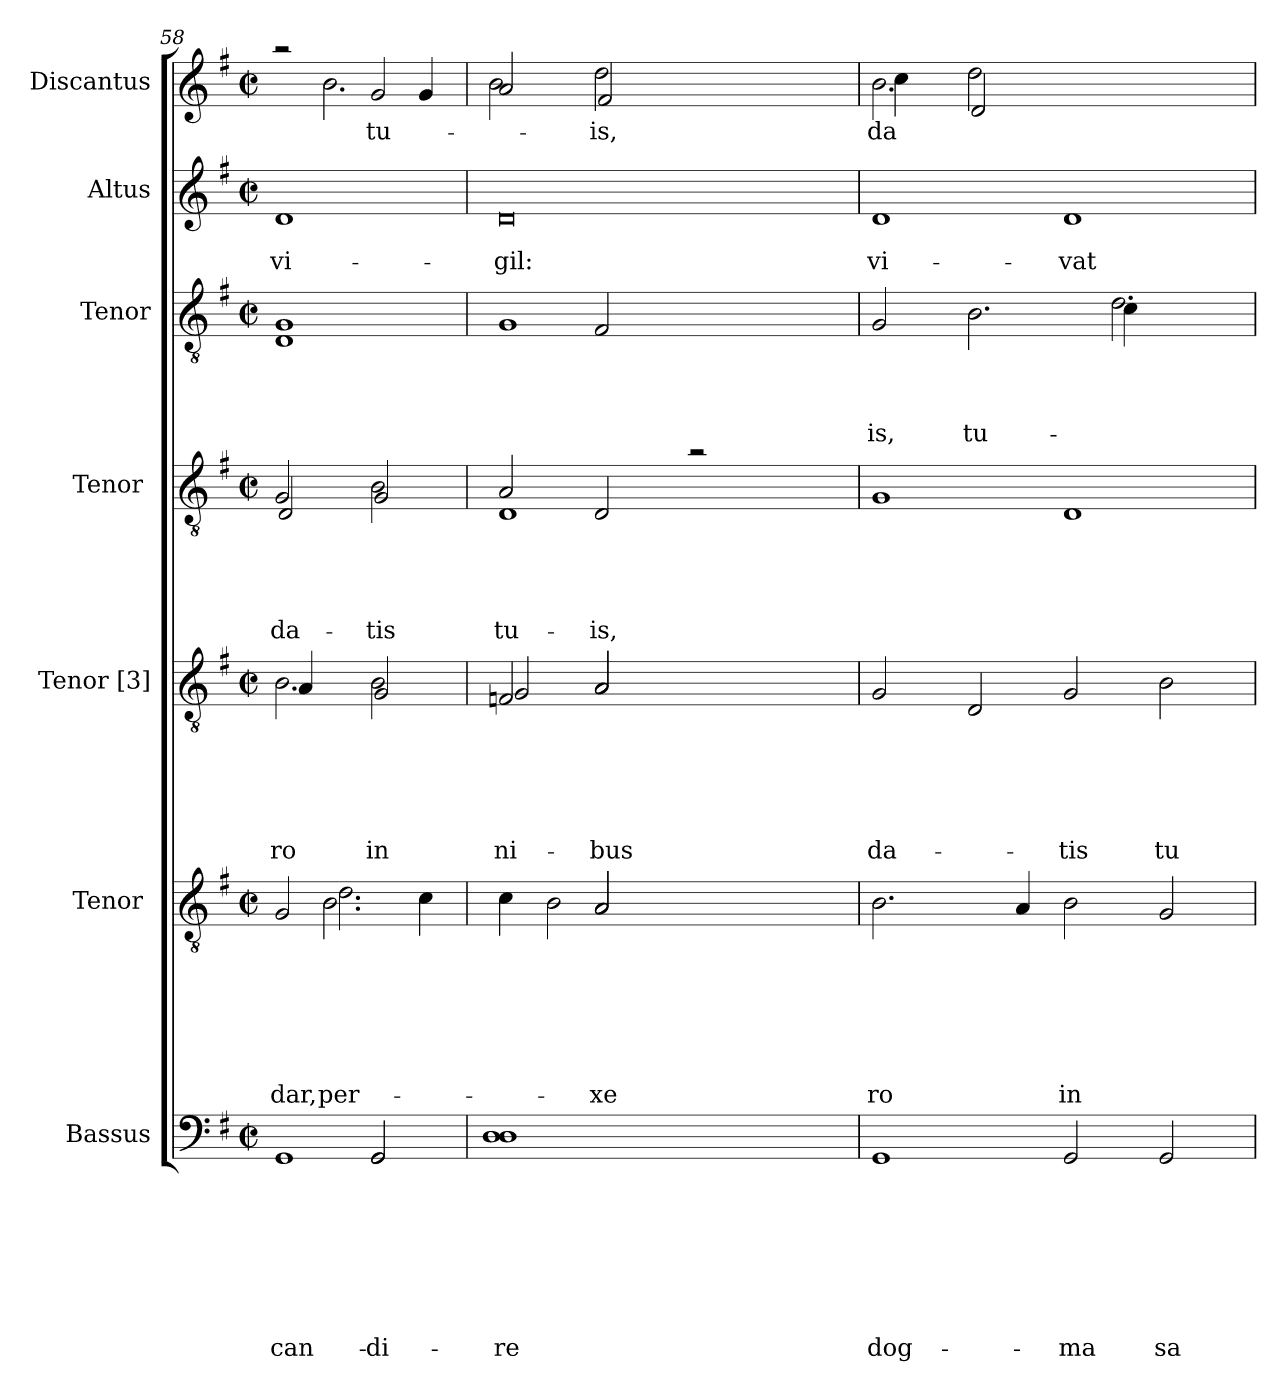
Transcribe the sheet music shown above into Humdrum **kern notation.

**kern	**text	**text	**text	**text	**text	**text	**text	**text	**kern	**text	**text	**text	**text	**text	**text	**text	**kern	**text	**text	**text	**text	**text	**text	**kern	**text	**text	**text	**text	**text	**kern	**text	**text	**text	**text	**kern	**text	**text	**kern	**text
*part7	*part7	*part7	*part7	*part7	*part7	*part7	*part7	*part7	*part6	*part6	*part6	*part6	*part6	*part6	*part6	*part6	*part5	*part5	*part5	*part5	*part5	*part5	*part5	*part4	*part4	*part4	*part4	*part4	*part4	*part3	*part3	*part3	*part3	*part3	*part2	*part2	*part2	*part1	*part1
*staff7	*staff7	*staff7	*staff7	*staff7	*staff7	*staff7	*staff7	*staff7	*staff6	*staff6	*staff6	*staff6	*staff6	*staff6	*staff6	*staff6	*staff5	*staff5	*staff5	*staff5	*staff5	*staff5	*staff5	*staff4	*staff4	*staff4	*staff4	*staff4	*staff4	*staff3	*staff3	*staff3	*staff3	*staff3	*staff2	*staff2	*staff2	*staff1	*staff1
*I"Bassus	*	*	*	*	*	*	*	*	*I"Tenor [4]	*	*	*	*	*	*	*	*I"Tenor [3]	*	*	*	*	*	*	*I"Tenor [2]	*	*	*	*	*	*I"Tenor	*	*	*	*	*I"Altus	*	*	*I"Discantus	*
*I'B	*	*	*	*	*	*	*	*	*I'T [4]	*	*	*	*	*	*	*	*I'T [3]	*	*	*	*	*	*	*I'T [2]	*	*	*	*	*	*I'T	*	*	*	*	*I'A	*	*	*I'D	*
*clefF4	*	*	*	*	*	*	*	*	*clefGv2	*	*	*	*	*	*	*	*clefGv2	*	*	*	*	*	*	*clefGv2	*	*	*	*	*	*clefGv2	*	*	*	*	*clefG2	*	*	*clefG2	*
*k[f#]	*	*	*	*	*	*	*	*	*k[f#]	*	*	*	*	*	*	*	*k[f#]	*	*	*	*	*	*	*k[f#]	*	*	*	*	*	*k[f#]	*	*	*	*	*k[f#]	*	*	*k[f#]	*
*G:	*	*	*	*	*	*	*	*	*G:	*	*	*	*	*	*	*	*G:	*	*	*	*	*	*	*G:	*	*	*	*	*	*G:	*	*	*	*	*G:	*	*	*G:	*
*M2/2	*	*	*	*	*	*	*	*	*M2/2	*	*	*	*	*	*	*	*M2/2	*	*	*	*	*	*	*M2/2	*	*	*	*	*	*M2/2	*	*	*	*	*M2/2	*	*	*M2/2	*
*met(c|)	*	*	*	*	*	*	*	*	*met(c|)	*	*	*	*	*	*	*	*met(c|)	*	*	*	*	*	*	*met(c|)	*	*	*	*	*	*met(c|)	*	*	*	*	*met(c|)	*	*	*met(c|)	*
=58	=58	=58	=58	=58	=58	=58	=58	=58	=58	=58	=58	=58	=58	=58	=58	=58	=58	=58	=58	=58	=58	=58	=58	=58	=58	=58	=58	=58	=58	=58	=58	=58	=58	=58	=58	=58	=58	=58	=58
!	!	!	!	!	!	!	!	!LO:LY:b	!	!	!	!	!	!	!	!LO:LY:b	!	!	!	!	!	!	!LO:LY:b	!	!	!	!	!	!LO:LY:b	!	!	!	!	!	!	!	!LO:LY:b	!	!
*^	*	*	*	*	*	*	*	*	*^	*	*	*	*	*	*	*	*^	*	*	*	*	*	*	*^	*	*	*	*	*	*	*	*	*	*	*	*	*	*^	*
*	*^	*	*	*	*	*	*	*	*	*	*^	*	*	*	*	*	*	*	*	*^	*	*	*	*	*	*	*	*	*	*	*	*	*	*	*	*	*	*	*	*	*	*	*^	*
*	*	*	*	*	*	*	*	*	*	*	*	*	*^	*	*	*	*	*	*	*	*	*	*	*	*	*	*	*	*	*	*	*	*	*	*	*	*	*	*	*	*	*	*	*	*	*	*	*
1GG	2ryy	2ryy	.	.	.	.	.	.	.	can-	2G/	4ryy	2.ryy	4ryy	.	.	.	.	.	.	-dar,	2.B\	4A/	2ryy	.	.	.	.	.	-ro	2G/	2D/	.	.	.	.	da-	1D 1G	.	.	.	.	1d	.	-vi-	2raa	4ryy	2.ryy	.
!	!	!	!	!	!	!	!	!	!	!	!	!	!	!	!	!	!	!	!	!	!LO:LY:b	!	!	!	!	!	!	!	!	!	!	!	!	!	!	!	!	!	!	!	!	!	!	!	!	!	!	!	!
!	!	!	!	!	!	!	!	!	!	!	!	!	!	!	!	!	!	!	!	!	!LO:LY:b	!	!	!	!	!	!	!	!	!	!	!	!	!	!	!	!	!	!	!	!	!	!	!	!	!	!	!	!
.	.	.	.	.	.	.	.	.	.	.	.	2.B\	.	2.d\	.	.	.	.	.	.	per-	.	4ryy	.	.	.	.	.	.	.	.	.	.	.	.	.	.	.	.	.	.	.	.	.	.	.	2.b\	.	.
!	!	!	!	!	!	!	!	!	!	!LO:LY:b	!	!	!	!	!	!	!	!	!	!	!	!	!	!	!	!	!	!	!	!	!	!	!	!	!	!	!	!	!	!	!	!	!	!	!	!	!	!	!
!	!	!	!	!	!	!	!	!	!	!LO:LY:b	!	!	!	!	!	!	!	!	!	!	!	!	!	!	!	!	!	!	!	!LO:LY:b	!	!	!	!	!	!	!LO:LY:b	!	!	!	!	!	!	!	!	!	!	!	!
!	!	!	!	!	!	!	!	!	!	!	!	!	!	!	!	!	!	!	!	!	!	!	!	!	!	!	!	!	!	!	!	!	!	!	!	!	!LO:LY:b	!	!	!	!	!	!	!	!	!	!	!	!LO:LY:b
.	2GG/	2GG/	.	.	.	.	.	.	.	-di-	2ryy	.	.	.	.	.	.	.	.	.	.	.	2B\	2G/	.	.	.	.	.	in	2B\	2G/	.	.	.	.	-tis	.	.	.	.	.	.	.	.	2g/	.	.	tu-
.	.	.	.	.	.	.	.	.	.	.	.	.	4c\	.	.	.	.	.	.	.	.	4ryy	.	.	.	.	.	.	.	.	.	.	.	.	.	.	.	.	.	.	.	.	.	.	.	.	.	4g/	.
*v	*v	*v	*	*	*	*	*	*	*	*	*	*	*	*	*	*	*	*	*	*	*	*v	*v	*v	*	*	*	*	*	*	*	*	*	*	*	*	*	*	*	*	*	*	*	*	*	*	*	*	*
*	*	*	*	*	*	*	*	*	*	*	*v	*v	*	*	*	*	*	*	*	*	*	*	*	*	*	*	*	*	*	*	*	*	*	*	*	*	*	*	*	*	*	*	*	*	*
!!LO:PB:g=z
=59	=59	=59	=59	=59	=59	=59	=59	=59	=59	=59	=59	=59	=59	=59	=59	=59	=59	=59	=59	=59	=59	=59	=59	=59	=59	=59	=59	=59	=59	=59	=59	=59	=59	=59	=59	=59	=59	=59	=59	=59	=59	=59	=59	=59
!	!	!	!	!	!	!	!	!LO:LY:b	!	!	!	!	!	!	!	!	!	!	!	!	!	!	!	!	!LO:LY:b	!	!	!	!	!	!	!	!	!	!	!	!	!	!	!	!	!	!	!
*	*	*	*	*	*	*	*	*	*	*	*	*	*	*	*	*	*	*	*^	*	*	*	*	*	*	*	*	*	*	*	*	*	*	*	*	*	*	*	*	*	*	*	*	*
!	!	!	!	!	!	!	!	!	!	!	!	!	!	!	!	!	!	!	!	!	!	!	!	!	!	!LO:LY:b	!	!	!	!	!	!	!LO:LY:b	!	!	!	!	!	!	!	!LO:LY:b	!	!	!	!
*	*	*	*	*	*	*	*	*	*	*	*	*	*	*	*	*	*	*	*	*	*	*	*	*	*	*	*	*	*	*	*	*	*	*^	*	*	*	*	*	*	*	*	*v	*v	*
1D 1D	.	.	.	.	.	.	.	-re	4c\	2ryy	2ryy	.	.	.	.	.	.	.	2F/	2G/	.	.	.	.	.	-ni-	2A/	1D	.	.	.	.	tu-	1G	2ryy	.	.	.	.	0d	.	-gil:	2a/	2b\	.
.	.	.	.	.	.	.	.	.	2B\	.	.	.	.	.	.	.	.	.	.	.	.	.	.	.	.	.	.	.	.	.	.	.	.	.	.	.	.	.	.	.	.	.	.	.	.
!	!	!	!	!	!	!	!	!	!	!	!	!	!	!	!	!	!	!LO:LY:b	!	!	!	!	!	!	!	!	!	!	!	!	!	!	!	!	!	!	!	!	!	!	!	!	!	!	!
!	!	!	!	!	!	!	!	!	!	!	!	!	!	!	!	!	!	!LO:LY:b	!	!	!	!	!	!	!	!LO:LY:b	!	!	!	!	!	!	!	!	!	!	!	!	!	!	!	!	!	!	!
!	!	!	!	!	!	!	!	!	!	!	!	!	!	!	!	!	!	!	!	!	!	!	!	!	!	!LO:LY:b	!	!	!	!	!	!	!LO:LY:b	!	!	!	!	!	!	!	!	!	!	!	!LO:LY:b
!	!	!	!	!	!	!	!	!	!	!	!	!	!	!	!	!	!	!	!	!	!	!	!	!	!	!	!	!	!	!	!	!	!	!	!	!	!	!	!	!	!	!	!	!	!LO:LY:b
.	.	.	.	.	.	.	.	.	.	2A/	2A/	.	.	.	.	.	.	-xe-	2A/	2A/	.	.	.	.	.	-bus	2D/	.	.	.	.	.	is,	.	2F#/	.	.	.	.	.	.	.	2dd\	2f#/	-is,
.	.	.	.	.	.	.	.	.	1ryy	.	.	.	.	.	.	.	.	.	.	.	.	.	.	.	.	.	.	.	.	.	.	.	.	.	.	.	.	.	.	.	.	.	.	.	.
1ryy	.	.	.	.	.	.	.	.	.	1ryy	1ryy	.	.	.	.	.	.	.	1ryy	1ryy	.	.	.	.	.	.	2ra	2ryy	.	.	.	.	.	1ryy	1ryy	.	.	.	.	.	.	.	1ryy	1ryy	.
.	.	.	.	.	.	.	.	.	.	.	.	.	.	.	.	.	.	.	.	.	.	.	.	.	.	.	2ryy	2ryy	.	.	.	.	.	.	.	.	.	.	.	.	.	.	.	.	.
.	.	.	.	.	.	.	.	.	4ryy	.	.	.	.	.	.	.	.	.	.	.	.	.	.	.	.	.	.	.	.	.	.	.	.	.	.	.	.	.	.	.	.	.	.	.	.
*	*	*	*	*	*	*	*	*	*v	*v	*v	*	*	*	*	*	*	*	*	*	*	*	*	*	*	*	*v	*v	*	*	*	*	*	*	*	*	*	*	*	*	*	*	*v	*v	*
*	*	*	*	*	*	*	*	*	*	*	*	*	*	*	*	*	*v	*v	*	*	*	*	*	*	*	*	*	*	*	*	*	*	*	*	*	*	*	*	*	*	*
=60	=60	=60	=60	=60	=60	=60	=60	=60	=60	=60	=60	=60	=60	=60	=60	=60	=60	=60	=60	=60	=60	=60	=60	=60	=60	=60	=60	=60	=60	=60	=60	=60	=60	=60	=60	=60	=60	=60	=60	=60
!	!	!	!	!	!	!	!	!LO:LY:b	!	!	!	!	!	!	!	!LO:LY:b	!	!	!	!	!	!	!LO:LY:b	!	!	!	!	!	!	!	!	!	!	!	!LO:LY:b	!	!	!LO:LY:b	!	!LO:LY:b
*	*	*	*	*	*	*	*	*	*	*	*	*	*	*	*	*	*	*	*	*	*	*	*	*	*	*	*	*	*	*	*	*	*	*	*	*	*	*	*^	*
*	*	*	*	*	*	*	*	*	*	*	*	*	*	*	*	*	*	*	*	*	*	*	*	*	*	*	*	*	*	*	*	*	*	*	*	*	*	*	*	*^	*
1GG	.	.	.	.	.	.	.	dog-	2.B\	.	.	.	.	.	.	-ro	2G/	.	.	.	.	.	da-	1G	.	.	.	.	.	2G/	1ryy	.	.	.	-is,	1d	.	vi-	2.b\	4cc\	2ryy	da-
.	.	.	.	.	.	.	.	.	.	.	.	.	.	.	.	.	.	.	.	.	.	.	.	.	.	.	.	.	.	.	.	.	.	.	.	.	.	.	.	4ryy	.	.
!	!	!	!	!	!	!	!	!	!	!	!	!	!	!	!	!	!	!	!	!	!	!	!	!	!	!	!	!	!	!	!	!	!	!	!LO:LY:b	!	!	!	!	!	!	!
.	.	.	.	.	.	.	.	.	.	.	.	.	.	.	.	.	2D/	.	.	.	.	.	.	.	.	.	.	.	.	2.B\	.	.	.	.	tu-	.	.	.	.	2dd\	2d/	.
.	.	.	.	.	.	.	.	.	4A/	.	.	.	.	.	.	.	.	.	.	.	.	.	.	.	.	.	.	.	.	.	.	.	.	.	.	.	.	.	1ryy	.	.	.
!	!	!	!	!	!	!	!	!LO:LY:b	!	!	!	!	!	!	!	!LO:LY:b	!	!	!	!	!	!	!LO:LY:b	!	!	!	!	!	!	!	!	!	!	!	!	!	!	!LO:LY:b	!	!	!	!
2GG/	.	.	.	.	.	.	.	-ma	2B\	.	.	.	.	.	.	in	2G/	.	.	.	.	.	-tis	1D	.	.	.	.	.	.	4ryy	.	.	.	.	1d	.	-vat	.	1ryy	1ryy	.
.	.	.	.	.	.	.	.	.	.	.	.	.	.	.	.	.	.	.	.	.	.	.	.	.	.	.	.	.	.	2.d\	4c\	.	.	.	.	.	.	.	.	.	.	.
!	!	!	!	!	!	!	!	!LO:LY:b	!	!	!	!	!	!	!	!	!	!	!	!	!	!	!LO:LY:b	!	!	!	!	!	!	!	!	!	!	!	!	!	!	!	!	!	!	!
2GG/	.	.	.	.	.	.	.	sa-	2G/	.	.	.	.	.	.	.	2B\	.	.	.	.	.	tu-	.	.	.	.	.	.	.	2ryy	.	.	.	.	.	.	.	.	.	.	.
.	.	.	.	.	.	.	.	.	.	.	.	.	.	.	.	.	.	.	.	.	.	.	.	.	.	.	.	.	.	.	.	.	.	.	.	.	.	.	4ryy	.	.	.
*	*	*	*	*	*	*	*	*	*	*	*	*	*	*	*	*	*	*	*	*	*	*	*	*	*	*	*	*	*	*v	*v	*	*	*	*	*	*	*	*v	*v	*v	*
=	=	=	=	=	=	=	=	=	=	=	=	=	=	=	=	=	=	=	=	=	=	=	=	=	=	=	=	=	=	=	=	=	=	=	=	=	=	=	=
*-	*-	*-	*-	*-	*-	*-	*-	*-	*-	*-	*-	*-	*-	*-	*-	*-	*-	*-	*-	*-	*-	*-	*-	*-	*-	*-	*-	*-	*-	*-	*-	*-	*-	*-	*-	*-	*-	*-	*-
